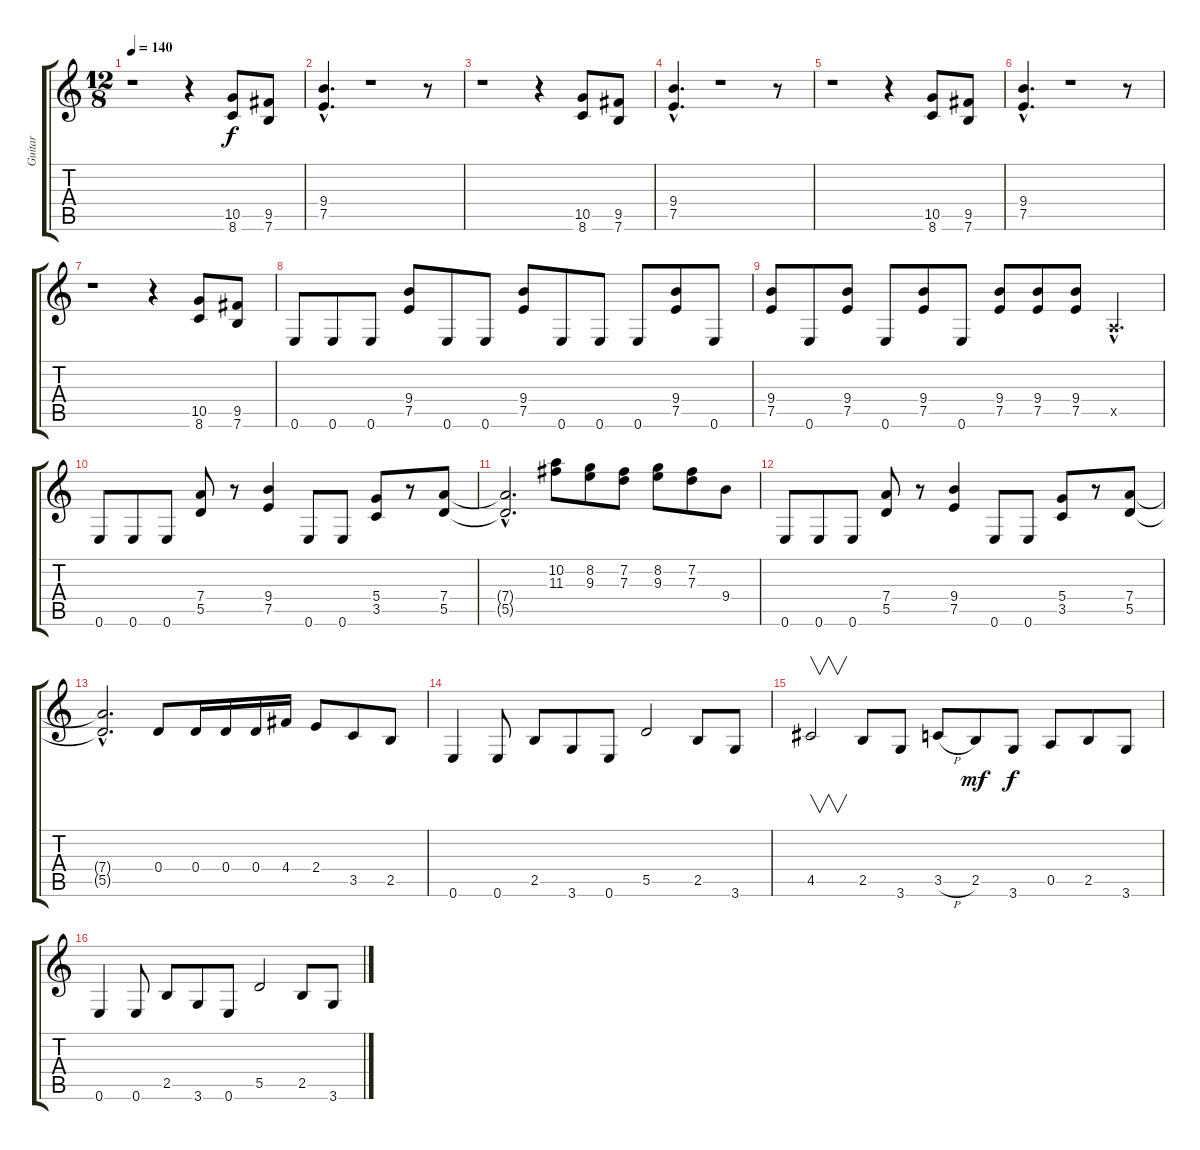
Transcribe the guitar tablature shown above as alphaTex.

\track ("Guitar" "Guitar") {instrument distortionguitar}
\staff {score tabs}
\tuning (E4 B3 G3 D3 A2 E2) {hide}
\ts (12 8)
\tempo 140
\clef g2
\ks c
r.1{dy f instrument distortionguitar} r.4 (10.5 8.6).8 (9.5 7.6).8 |
(9.4{hac} 7.5{hac}).4{d} r.1 r.8 |
r.1 r.4 (10.5 8.6).8 (9.5 7.6).8 |
(9.4{hac} 7.5{hac}).4{d} r.1 r.8 |
r.1 r.4 (10.5 8.6).8 (9.5 7.6).8 |
(9.4{hac} 7.5{hac}).4{d} r.1 r.8 |
r.1 r.4 (10.5 8.6).8 (9.5 7.6).8 |
0.6.8 0.6.8 0.6.8 (9.4 7.5).8 0.6.8 0.6.8 (9.4 7.5).8 0.6.8 0.6.8 0.6.8 (9.4 7.5).8 0.6.8 |
(9.4 7.5).8 0.6.8 (9.4 7.5).8 0.6.8 (9.4 7.5).8 0.6.8 (9.4 7.5).8 (9.4 7.5).8 (9.4 7.5).8 0.5{hac x}.4{d} |
0.6.8 0.6.8 0.6.8 (7.4 5.5).8 r.8 (9.4 7.5).4 0.6.8 0.6.8 (5.4 3.5).8 r.8 (7.4 5.5).8 |
(7.4{hac t} 5.5{hac t}).2{d} (10.2 11.3).8 (8.2 9.3).8 (7.2 7.3).8 (8.2 9.3).8 (7.2 7.3).8 9.4.8 |
0.6.8 0.6.8 0.6.8 (7.4 5.5).8 r.8 (9.4 7.5).4 0.6.8 0.6.8 (5.4 3.5).8 r.8 (7.4 5.5).8 |
(7.4{hac t} 5.5{hac t}).2{d} 0.4.8 0.4.16 0.4.16 0.4.16 4.4.16 2.4.8 3.5.8 2.5.8 |
0.6.4 0.6.8 2.5.8 3.6.8 0.6.8 5.5.2 2.5.8 3.6.8 |
4.5.2{v} 2.5.8 3.6.8 3.5{h}.8 2.5.8{dy mf} 3.6.8{dy f} 0.5.8 2.5.8 3.6.8 |
0.6.4 0.6.8 2.5.8 3.6.8 0.6.8 5.5.2 2.5.8 3.6.8
